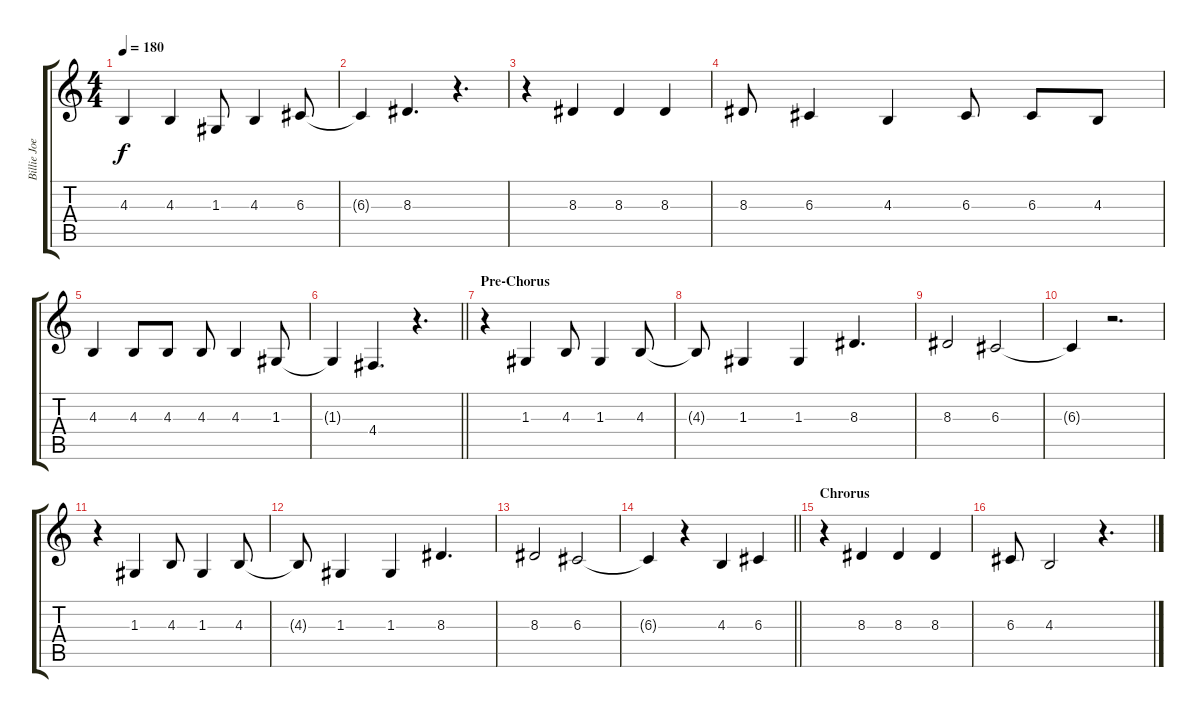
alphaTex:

\track ("Billie Joe Armstrong (Vocals)" "Billie Joe") {instrument altosax}
\staff {score tabs}
\tuning (E4 B3 G3 D3 A2 E2) {hide}
\ts (4 4)
\tempo 180
\clef g2
\ks c
4.3.4{dy f} 4.3.4 1.3.8 4.3.4 6.3.8 |
6.3{t}.4 8.3.4{d} r.4{d} |
r.4 8.3.4 8.3.4 8.3.4 |
8.3.8 6.3.4 4.3.4 6.3.8 6.3.8 4.3.8 |
4.3.4 4.3.8 4.3.8 4.3.8 4.3.4 1.3.8 |
\barLineRight lightlight
1.3{t}.4 4.4.4{d} r.4{d} |
\section ("" "Pre-Chorus")
r.4 1.3.4 4.3.8 1.3.4 4.3.8 |
4.3{t}.8 1.3.4 1.3.4 8.3.4{d} |
8.3.2 6.3.2 |
6.3{t}.4 r.2{d} |
r.4 1.3.4 4.3.8 1.3.4 4.3.8 |
4.3{t}.8 1.3.4 1.3.4 8.3.4{d} |
8.3.2 6.3.2 |
\barLineRight lightlight
6.3{t}.4 r.4 4.3.4 6.3.4 |
\section ("" "Chrorus")
r.4{balance 11} 8.3.4 8.3.4 8.3.4 |
6.3.8 4.3.2 r.4{d}
